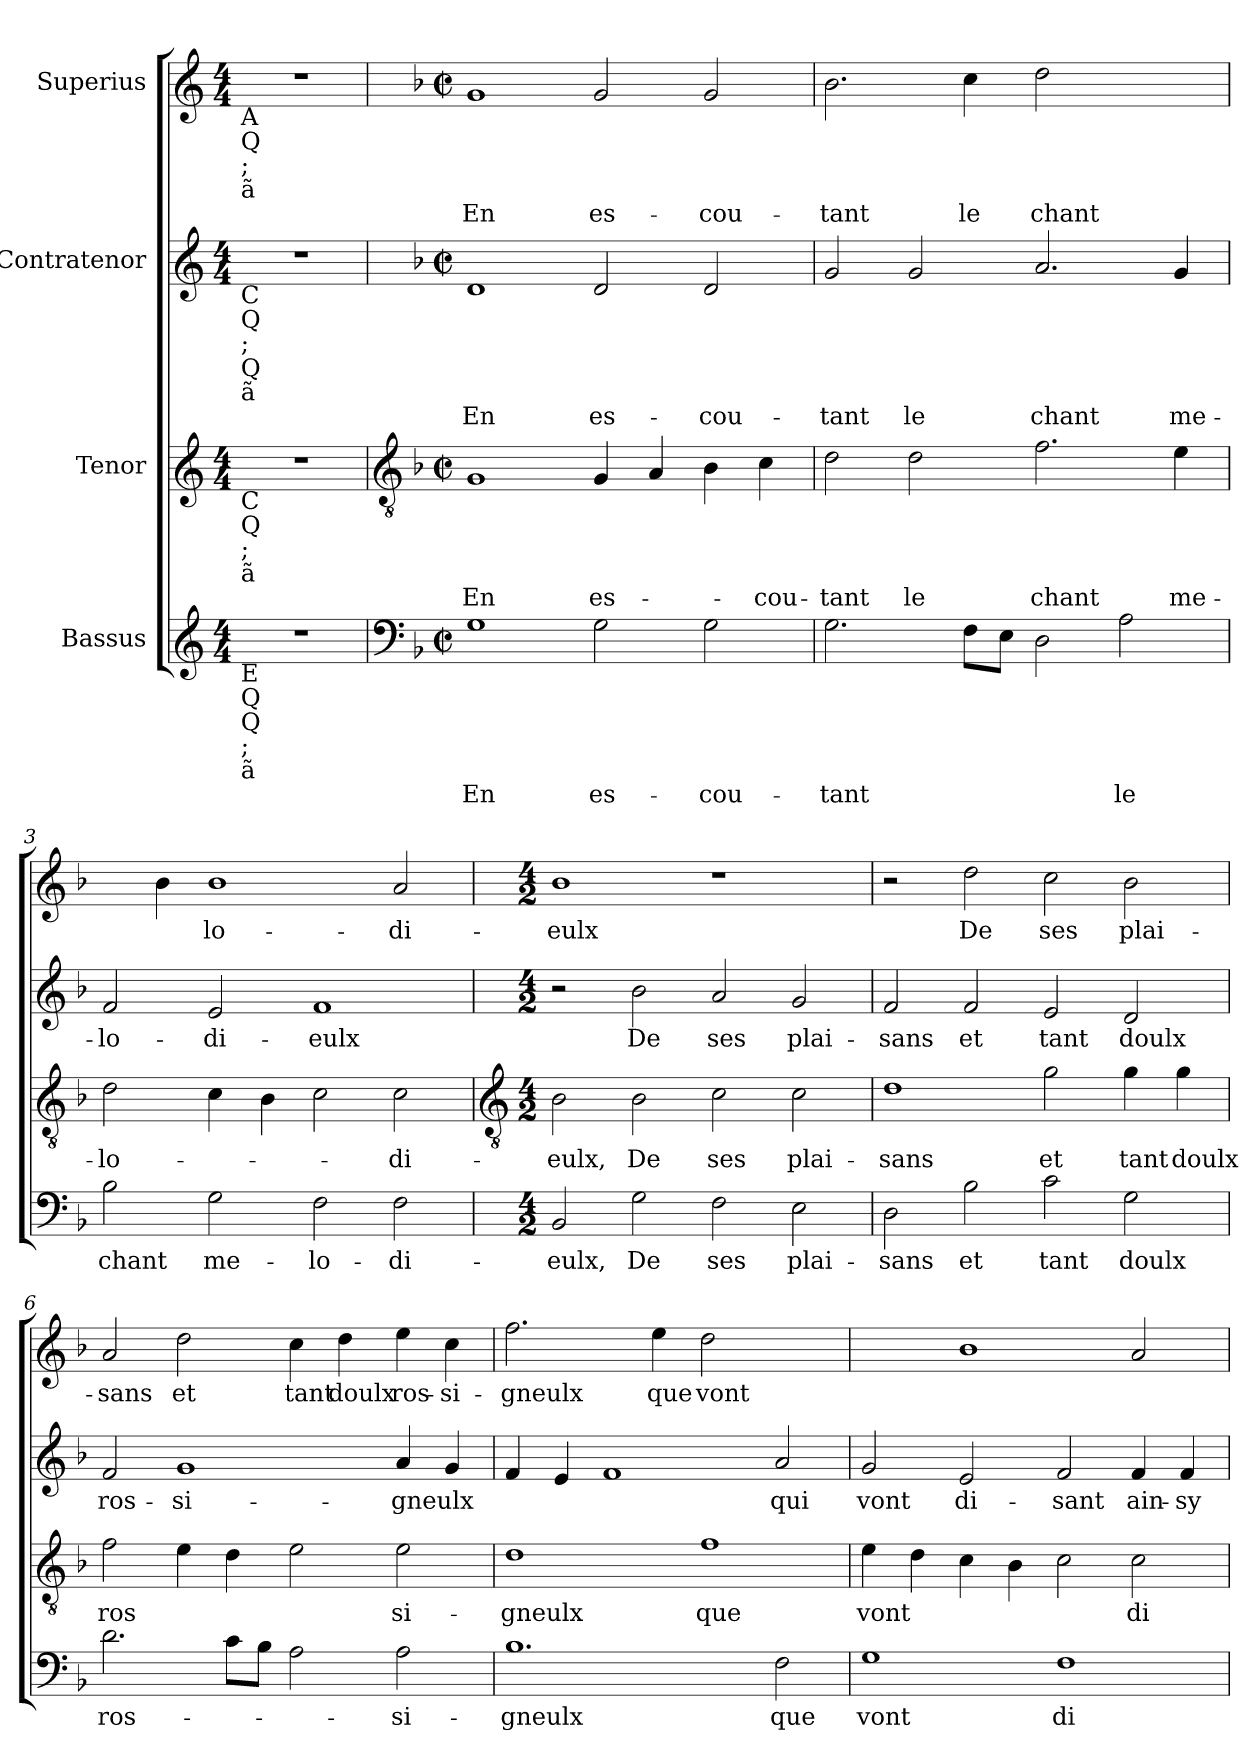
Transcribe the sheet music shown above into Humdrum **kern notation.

**kern	**text	**kern	**text	**kern	**text	**kern	**text
*part4	*part4	*part3	*part3	*part2	*part2	*part1	*part1
*staff4	*staff4	*staff3	*staff3	*staff2	*staff2	*staff1	*staff1
*I"Bassus	*	*I"Tenor	*	*I"Contratenor	*	*I"Superius	*
*clefG2	*	*clefG2	*	*clefG2	*	*clefG2	*
*k[]	*	*k[]	*	*k[]	*	*k[]	*
*C:	*	*C:	*	*C:	*	*C:	*
*M4/4	*	*M4/4	*	*M4/4	*	*M4/4	*
=	=	=	=	=	=	=	=
!	!	!	!	!	!	!LO:TX:b:t=A	!
!	!	!	!	!	!	!LO:TX:b:t=Q	!
!	!	!	!	!	!	!LO:TX:b:t=;	!
!	!	!	!	!	!	!LO:TX:b:t=ã	!
!	!	!	!	!LO:TX:b:t=C	!	!	!
!	!	!	!	!LO:TX:b:t=Q	!	!	!
!	!	!	!	!LO:TX:b:t=;	!	!	!
!	!	!	!	!LO:TX:b:t=Q	!	!	!
!	!	!	!	!LO:TX:b:t=ã	!	!	!
!	!	!LO:TX:b:t=C	!	!	!	!	!
!	!	!LO:TX:b:t=Q	!	!	!	!	!
!	!	!LO:TX:b:t=;	!	!	!	!	!
!	!	!LO:TX:b:t=ã	!	!	!	!	!
!LO:TX:b:t=E	!	!	!	!	!	!	!
!LO:TX:b:t=Q	!	!	!	!	!	!	!
!LO:TX:b:t=Q	!	!	!	!	!	!	!
!LO:TX:b:t=;	!	!	!	!	!	!	!
!LO:TX:b:t=ã	!	!	!	!	!	!	!
1r	.	1r	.	1r	.	1r	.
!!LO:LB:g=z
=1	=1	=1	=1	=1	=1	=1	=1
*clefF4	*	*clefGv2	*	*	*	*	*
*k[b-]	*	*k[b-]	*	*k[b-]	*	*k[b-]	*
*F:	*	*F:	*	*F:	*	*F:	*
*M4/2	*	*M4/2	*	*M4/2	*	*M4/2	*
*met(c|)	*	*met(c|)	*	*met(c|)	*	*met(c|)	*
!	!LO:LY:b	!	!LO:LY:b	!	!LO:LY:b	!	!LO:LY:b
1G	En	1G	En	1d	En	1g	En
!	!LO:LY:b	!	!LO:LY:b	!	!LO:LY:b	!	!LO:LY:b
2G	es-	4G	es-	2d	es-	2g	es-
.	.	4A	.	.	.	.	.
!	!LO:LY:b	!	!	!	!LO:LY:b	!	!LO:LY:b
2G	-cou-	4B-	.	2d	-cou-	2g	-cou-
!	!	!	!LO:LY:b	!	!	!	!
.	.	4c	-cou-	.	.	.	.
=2	=2	=2	=2	=2	=2	=2	=2
!	!LO:LY:b	!	!LO:LY:b	!	!LO:LY:b	!	!LO:LY:b
2.G	-tant	2d	-tant	2g	-tant	2.b-	-tant
!	!	!	!LO:LY:b	!	!LO:LY:b	!	!
.	.	2d	le	2g	le	.	.
!	!	!	!	!	!	!	!LO:LY:b
8FL	.	.	.	.	.	4cc	le
8EJ	.	.	.	.	.	.	.
!	!	!	!LO:LY:b	!	!LO:LY:b	!	!LO:LY:b
2D	.	2.f	chant	2.a	chant	2dd	chant
!	!LO:LY:b	!	!	!	!	!	!LO:LY:b
2A	le	.	.	.	.	[2ccyy	me-
!	!	!	!LO:LY:b	!	!LO:LY:b	!	!
.	.	4e	me-	4g	me-	.	.
=3	=3	=3	=3	=3	=3	=3	=3
!	!LO:LY:b	!	!LO:LY:b	!	!LO:LY:b	!	!
2B-	chant	2d	-lo-	2f	-lo-	4ccyy]	.
.	.	.	.	.	.	4b-	.
!	!LO:LY:b	!	!	!	!LO:LY:b	!	!LO:LY:b
2G	me-	4c	.	2e	-di-	1b-	-lo-
.	.	4B-	.	.	.	.	.
!	!LO:LY:b	!	!	!	!LO:LY:b	!	!
2F	-lo-	2c	.	1f	-eulx	.	.
!	!LO:LY:b	!	!LO:LY:b	!	!	!	!LO:LY:b
2F	-di-	2c	-di-	.	.	2a	-di-
!!LO:LB:g=z
=4	=4	=4	=4	=4	=4	=4	=4
*	*	*clefGv2	*	*	*	*	*
*M4/2	*	*M4/2	*	*M4/2	*	*M4/2	*
!	!LO:LY:b	!	!LO:LY:b	!	!	!	!LO:LY:b
2BB-	-eulx,	2B-	-eulx,	2r	.	1b-	-eulx
!	!LO:LY:b	!	!LO:LY:b	!	!LO:LY:b	!	!
2G	De	2B-	De	2b-	De	.	.
!	!LO:LY:b	!	!LO:LY:b	!	!LO:LY:b	!	!
2F	ses	2c	ses	2a	ses	1r	.
!	!LO:LY:b	!	!LO:LY:b	!	!LO:LY:b	!	!
2E	plai-	2c	plai-	2g	plai-	.	.
=5	=5	=5	=5	=5	=5	=5	=5
!	!LO:LY:b	!	!LO:LY:b	!	!LO:LY:b	!	!
2D	-sans	1d	-sans	2f	-sans	2r	.
!	!LO:LY:b	!	!	!	!LO:LY:b	!	!LO:LY:b
2B-	et	.	.	2f	et	2dd	De
!	!LO:LY:b	!	!LO:LY:b	!	!LO:LY:b	!	!LO:LY:b
2c	tant	2g	et	2e	tant	2cc	ses
!	!LO:LY:b	!	!LO:LY:b	!	!LO:LY:b	!	!LO:LY:b
2G	doulx	4g	tant	2d	doulx	2b-	plai-
!	!	!	!LO:LY:b	!	!	!	!
.	.	4g	doulx	.	.	.	.
=6	=6	=6	=6	=6	=6	=6	=6
!	!LO:LY:b	!	!LO:LY:b	!	!LO:LY:b	!	!LO:LY:b
2.d	ros-	2f	ros	2f	ros-	2a	-sans
!	!	!	!	!	!LO:LY:b	!	!LO:LY:b
.	.	4e	.	1g	-si-	2dd	et
8cL	.	4d	.	.	.	.	.
8B-J	.	.	.	.	.	.	.
!	!	!	!	!	!	!	!LO:LY:b
2A	.	2e	.	.	.	4cc	tant
!	!	!	!	!	!	!	!LO:LY:b
.	.	.	.	.	.	4dd	doulx
!	!LO:LY:b	!	!LO:LY:b	!	!LO:LY:b	!	!LO:LY:b
2A	-si-	2e	si-	4a	-gneulx	4ee	ros-
!	!	!	!	!	!	!	!LO:LY:b
.	.	.	.	4g	.	4cc	-si-
=7	=7	=7	=7	=7	=7	=7	=7
!	!LO:LY:b	!	!LO:LY:b	!	!	!	!LO:LY:b
1.B-	-gneulx	1d	-gneulx	4f	.	2.ff	-gneulx
.	.	.	.	4e	.	.	.
.	.	.	.	1f	.	.	.
!	!	!	!	!	!	!	!LO:LY:b
.	.	.	.	.	.	4ee	que
!	!	!	!LO:LY:b	!	!	!	!LO:LY:b
.	.	1f	que	.	.	2dd	vont
!	!LO:LY:b	!	!	!	!LO:LY:b	!	!LO:LY:b
2F	que	.	.	2a	qui	[2ccyy	di
=8	=8	=8	=8	=8	=8	=8	=8
!	!LO:LY:b	!	!LO:LY:b	!	!LO:LY:b	!	!
1G	vont	4e	vont	2g	vont	2ccyy]	.
.	.	4d	.	.	.	.	.
!	!	!	!	!	!LO:LY:b	!	!
.	.	4c	.	2e	di-	1b-	.
.	.	4B-	.	.	.	.	.
!	!LO:LY:b	!	!	!	!LO:LY:b	!	!
1F	di-	2c	.	2f	-sant	.	.
!	!	!	!LO:LY:b	!	!LO:LY:b	!	!
.	.	2c	di-	4f	ain-	2a	.
!	!	!	!	!	!LO:LY:b	!	!
.	.	.	.	4f	-sy	.	.
=	=	=	=	=	=	=	=
*-	*-	*-	*-	*-	*-	*-	*-
